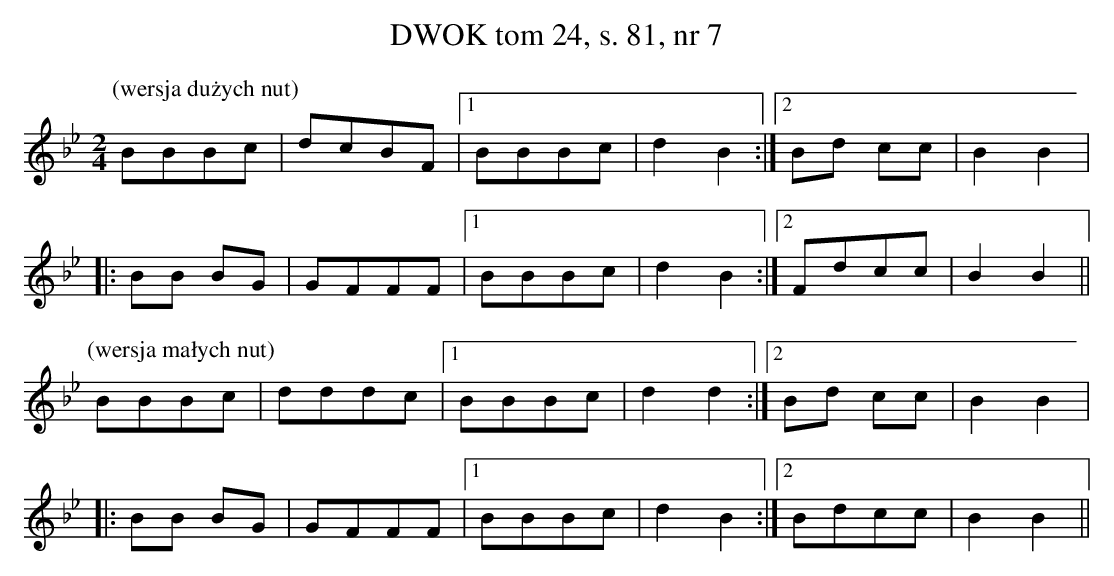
X:1
T: DWOK tom 24, s. 81, nr 7
L: 1/16
M: 2/4
K: Bb
P: (wersja dużych nut)
B2B2B2c2 | d2c2B2F2 |[1 B2B2B2c2 | d4 B4:|\
[2 B2d2 c2c2 | B4 B4 |
|:B2B2 B2G2 | G2F2F2F2 |[1 B2B2B2c2 | d4 B4:|[2 F2d2c2c2 | B4B4||
P: (wersja małych nut)
B2B2B2c2 | d2d2d2c2 |[1 B2B2B2c2 | d4 d4:|\
[2 B2d2 c2c2 | B4 B4 |
|:B2B2 B2G2 | G2F2F2F2 |[1 B2B2B2c2 | d4 B4:|[2 B2d2c2c2 | B4B4||
